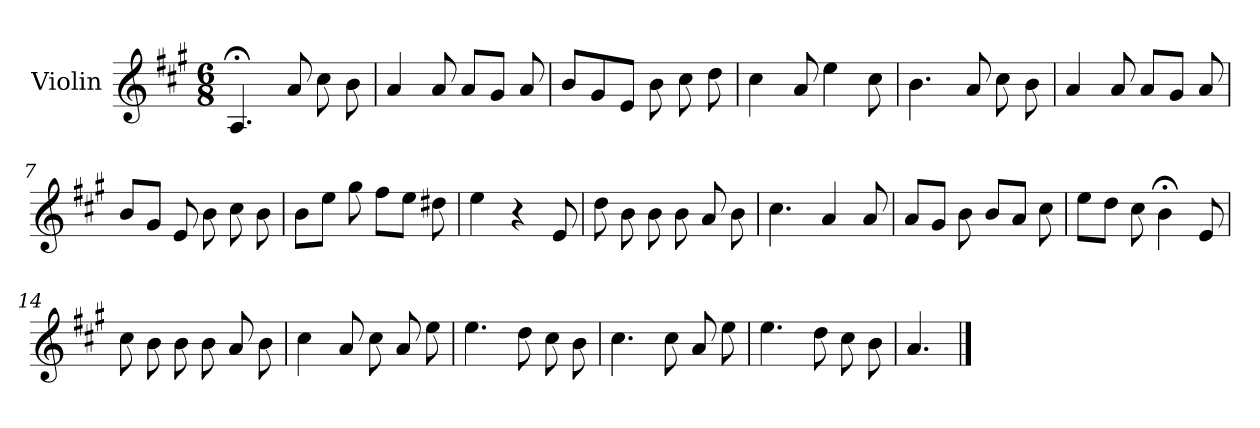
**kern
*part1
*staff1
*I"Violin
*I'Vln.
*clefG2
*k[f#c#g#]
*M6/8
=1
4.A;</
8a/
8cc#\
8b\
=2
4a/
8a/
8a/L
8g#/J
8a/
=3
8b/L
8g#/
8e/J
8b\
8cc#\
8dd\
=4
4cc#\
8a/
4ee\
8cc#\
=5
4.b\
8a/
8cc#\
8b\
=6
4a/
8a/
8a/L
8g#/J
8a/
!!LO:LB:g=z
=7
8b/L
8g#/J
8e/
8b\
8cc#\
8b\
=8
8b\L
8ee\J
8gg#\
8ff#\L
8ee\J
8dd#X\
=9
4ee\
4r
8e/
=10
8dd\
8b\
8b\
8b\
8a/
8b\
=11
4.cc#\
4a/
8a/
=12
8a/L
8g#/J
8b\
8b/L
8a/J
8cc#\
!!LO:LB:g=z
=13
8ee\L
8dd\J
8cc#\
4b;<\
8e/
=14
8cc#\
8b\
8b\
8b\
8a/
8b\
=15
4cc#\
8a/
8cc#\
8a/
8ee\
=16
4.ee\
8dd\
8cc#\
8b\
=17
4.cc#\
8cc#\
8a/
8ee\
=18
4.ee\
8dd\
8cc#\
8b\
=19
4.a/
==
*-
